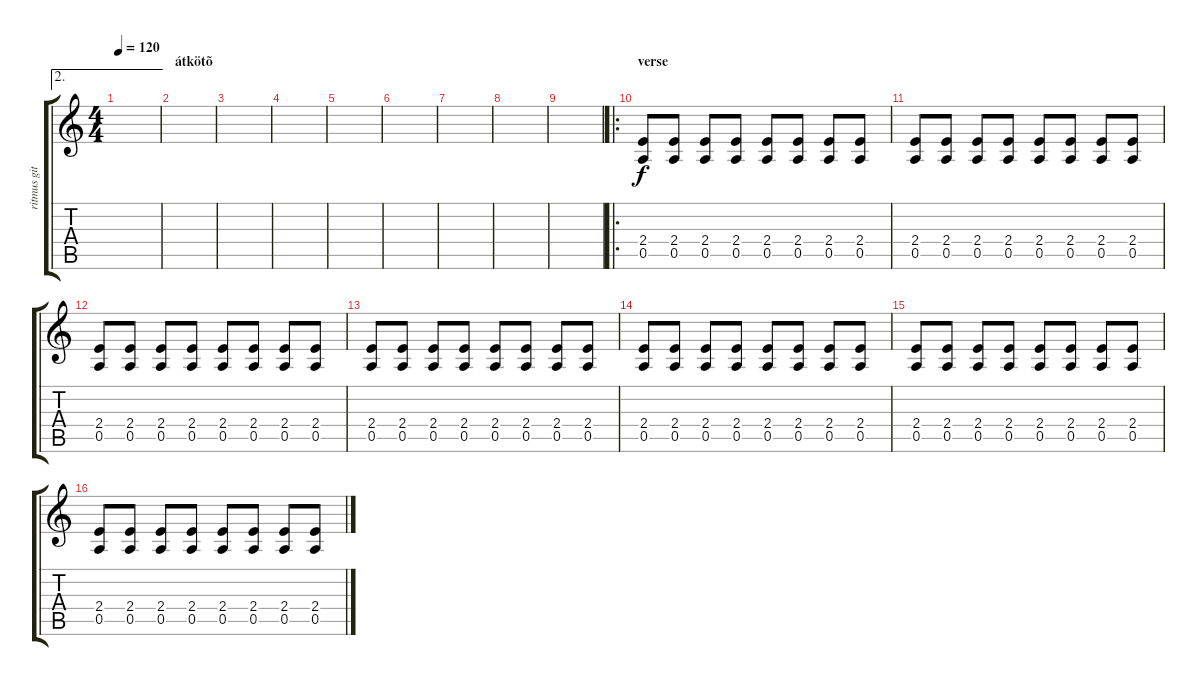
\track ("ritmus gitar" "ritmus git") {instrument distortionguitar}
\staff {score tabs}
\tuning (E4 B3 G3 D3 A2 E2) {hide}
\ae 2
\ts (4 4)
\tempo 120
\clef g2
\ks c
|
\section ("" "átkötõ")
|
|
|
|
|
|
|
|
\ro
\section ("" "verse")
(2.4 0.5).8 (2.4 0.5).8 (2.4 0.5).8 (2.4 0.5).8 (2.4 0.5).8 (2.4 0.5).8 (2.4 0.5).8 (2.4 0.5).8 |
(2.4 0.5).8 (2.4 0.5).8 (2.4 0.5).8 (2.4 0.5).8 (2.4 0.5).8 (2.4 0.5).8 (2.4 0.5).8 (2.4 0.5).8 |
(2.4 0.5).8 (2.4 0.5).8 (2.4 0.5).8 (2.4 0.5).8 (2.4 0.5).8 (2.4 0.5).8 (2.4 0.5).8 (2.4 0.5).8 |
(2.4 0.5).8 (2.4 0.5).8 (2.4 0.5).8 (2.4 0.5).8 (2.4 0.5).8 (2.4 0.5).8 (2.4 0.5).8 (2.4 0.5).8 |
(2.4 0.5).8 (2.4 0.5).8 (2.4 0.5).8 (2.4 0.5).8 (2.4 0.5).8 (2.4 0.5).8 (2.4 0.5).8 (2.4 0.5).8 |
(2.4 0.5).8 (2.4 0.5).8 (2.4 0.5).8 (2.4 0.5).8 (2.4 0.5).8 (2.4 0.5).8 (2.4 0.5).8 (2.4 0.5).8 |
(2.4 0.5).8 (2.4 0.5).8 (2.4 0.5).8 (2.4 0.5).8 (2.4 0.5).8 (2.4 0.5).8 (2.4 0.5).8 (2.4 0.5).8
